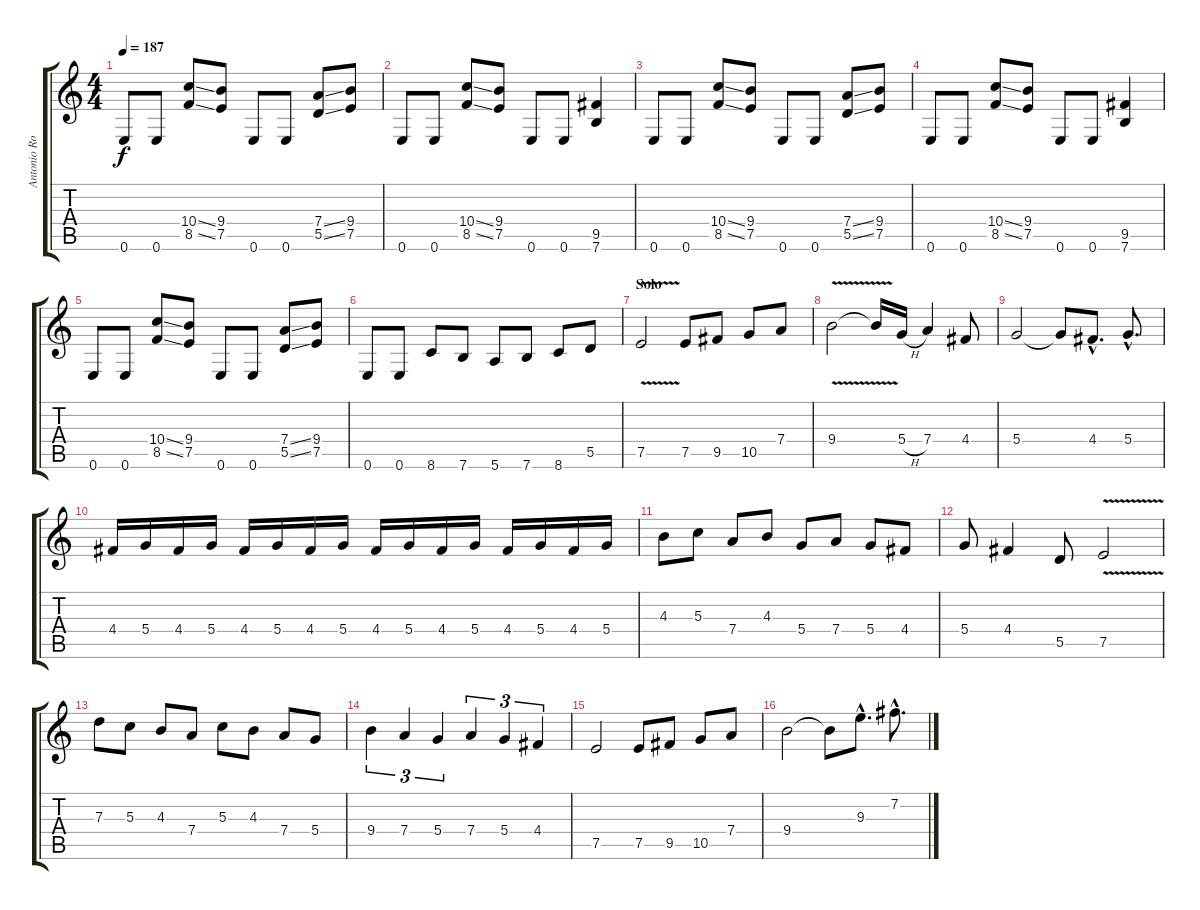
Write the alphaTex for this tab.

\track ("Antonio Romano (Gtr 1)" "Antonio Ro") {instrument distortionguitar}
\staff {score tabs}
\tuning (E4 B3 G3 D3 A2 E2) {hide}
\ts (4 4)
\tempo 187
\clef g2
\ks c
0.6.8{dy f} 0.6.8 (10.4{ss} 8.5{ss}).8 (9.4 7.5).8 0.6.8 0.6.8 (7.4{ss} 5.5{ss}).8 (9.4 7.5).8 |
0.6.8 0.6.8 (10.4{ss} 8.5{ss}).8 (9.4 7.5).8 0.6.8 0.6.8 (9.5 7.6).4 |
0.6.8 0.6.8 (10.4{ss} 8.5{ss}).8 (9.4 7.5).8 0.6.8 0.6.8 (7.4{ss} 5.5{ss}).8 (9.4 7.5).8 |
0.6.8 0.6.8 (10.4{ss} 8.5{ss}).8 (9.4 7.5).8 0.6.8 0.6.8 (9.5 7.6).4 |
0.6.8 0.6.8 (10.4{ss} 8.5{ss}).8 (9.4 7.5).8 0.6.8 0.6.8 (7.4{ss} 5.5{ss}).8 (9.4 7.5).8 |
0.6.8 0.6.8 8.6.8 7.6.8 5.6.8 7.6.8 8.6.8 5.5.8 |
\section ("" "Solo")
7.5{v}.2 7.5.8 9.5.8 10.5.8 7.4.8 |
9.4{v}.2 9.4{t}.16 5.4{h}.16 7.4.4 4.4.8 |
5.4.2 5.4{t}.8 4.4{hac}.8{d} 5.4{hac}.8{d} |
4.4.16 5.4.16 4.4.16 5.4.16 4.4.16 5.4.16 4.4.16 5.4.16 4.4.16 5.4.16 4.4.16 5.4.16 4.4.16 5.4.16 4.4.16 5.4.16 |
4.3.8 5.3.8 7.4.8 4.3.8 5.4.8 7.4.8 5.4.8 4.4.8 |
5.4.8 4.4.4 5.5.8 7.5{v}.2 |
7.3.8 5.3.8 4.3.8 7.4.8 5.3.8 4.3.8 7.4.8 5.4.8 |
9.4.4{tu (3 2)} 7.4.4{tu (3 2)} 5.4.4{tu (3 2)} 7.4.4{tu (3 2)} 5.4.4{tu (3 2)} 4.4.4{tu (3 2)} |
7.5.2 7.5.8 9.5.8 10.5.8 7.4.8 |
9.4.2 9.4{t}.8 9.3{hac}.8{d} 7.2{hac}.8{d}
